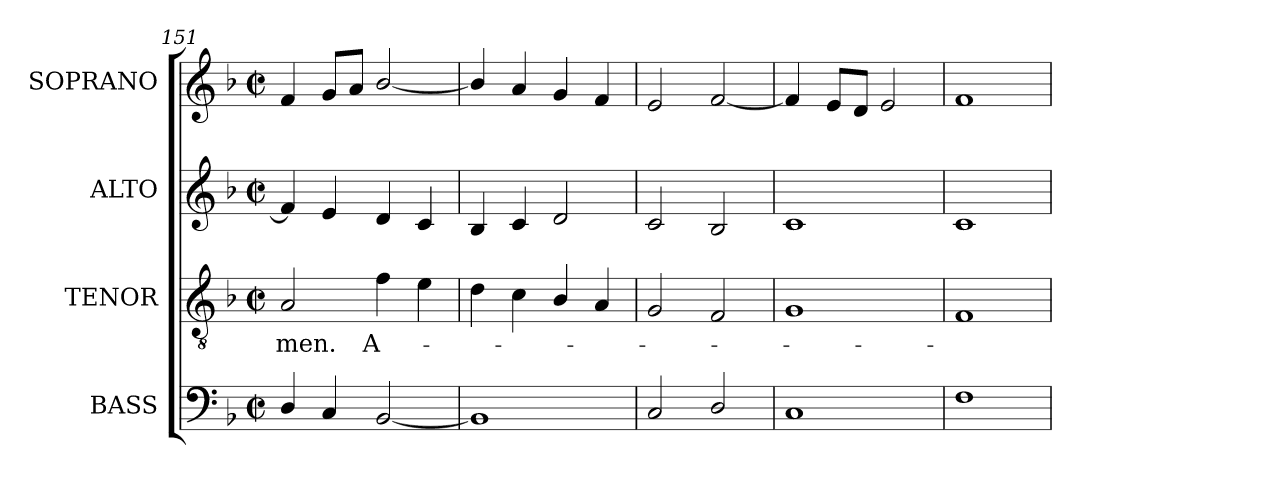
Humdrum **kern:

**kern	**kern	**text	**kern	**kern
*part4	*part3	*part3	*part2	*part1
*staff4	*staff3	*staff3	*staff2	*staff1
*I"BASS	*I"TENOR	*	*I"ALTO	*I"SOPRANO
*I'B.	*I'T.	*	*I'A.	*I'S.
!!LO:PB:g=z
*clefF4	*clefGv2	*	*clefG2	*clefG2
*	*ITrd7c12	*	*	*
*k[b-]	*k[b-]	*	*k[b-]	*k[b-]
*F:	*F:	*	*F:	*F:
*M2/2	*M2/2	*	*M2/2	*M2/2
*met(c|)	*met(c|)	*	*met(c|)	*met(c|)
=151	=151	=151	=151	=151
!	!	!LO:LY:b:color=#000000	!	!
4Di/	2AAi/	-men.	4fi/]	4fi/
4Ci/	.	.	4ei/	8gi/L
.	.	.	.	8ai/J
!	!	!LO:LY:b:color=#000000	!	!
[2BB-i/	4Fi\	A-	4di/	[2b-i/
.	4Ei\	.	4ci/	.
=152	=152	=152	=152	=152
1BB-i]	4Di\	.	4B-i/	4b-i/]
.	4Ci\	.	4ci/	4ai/
.	4BB-i/	.	2di/	4gi/
.	4AAi/	.	.	4fi/
=153	=153	=153	=153	=153
2Ci/	2GGi/	.	2ci/	2ei/
2Di/	2FFi/	.	2B-i/	[2fi/
=154	=154	=154	=154	=154
1Ci	1GGi	.	1ci	4fi/]
.	.	.	.	8ei/L
.	.	.	.	8di/J
.	.	.	.	2ei/
=155	=155	=155	=155	=155
1Fi	1FFi	.	1ci	1fi
=	=	=	=	=
*-	*-	*-	*-	*-
